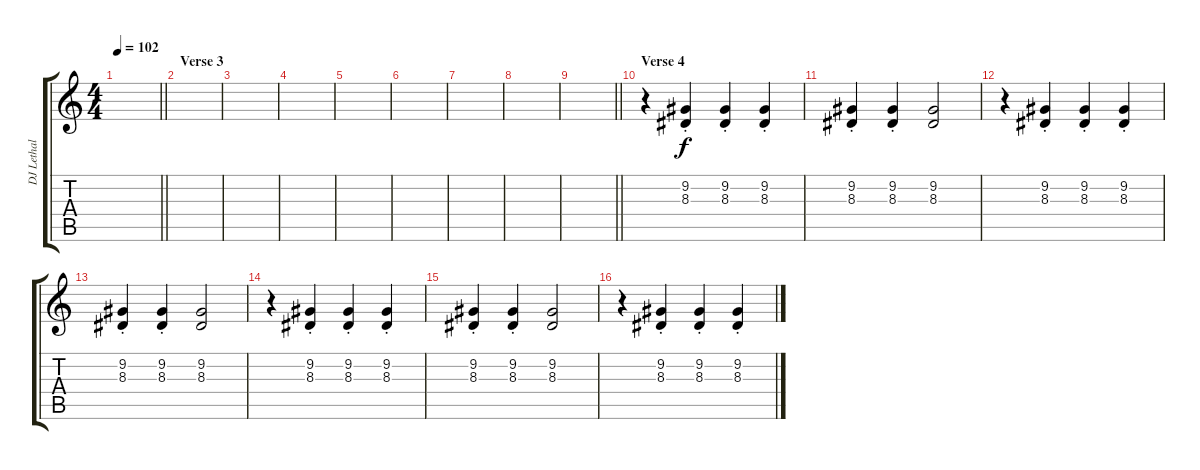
\track ("DJ Lethal (Samples)" "DJ Lethal ") {instrument choiraahs}
\staff {score tabs}
\tuning (E4 B3 G3 D3 A2 E2) {hide}
\ts (4 4)
\tempo 102
\clef g2
\barLineRight lightlight
\ks c
|
\section ("" "Verse 3")
|
|
|
|
|
|
|
\barLineRight lightlight
|
\section ("" "Verse 4")
r.4 (9.2{st} 8.3{st}).4 (9.2{st} 8.3{st}).4 (9.2{st} 8.3{st}).4 |
(9.2{st} 8.3{st}).4 (9.2{st} 8.3{st}).4 (9.2 8.3).2 |
r.4 (9.2{st} 8.3{st}).4 (9.2{st} 8.3{st}).4 (9.2{st} 8.3{st}).4 |
(9.2{st} 8.3{st}).4 (9.2{st} 8.3{st}).4 (9.2 8.3).2 |
r.4 (9.2{st} 8.3{st}).4 (9.2{st} 8.3{st}).4 (9.2{st} 8.3{st}).4 |
(9.2{st} 8.3{st}).4 (9.2{st} 8.3{st}).4 (9.2 8.3).2 |
r.4 (9.2{st} 8.3{st}).4 (9.2{st} 8.3{st}).4 (9.2{st} 8.3{st}).4
